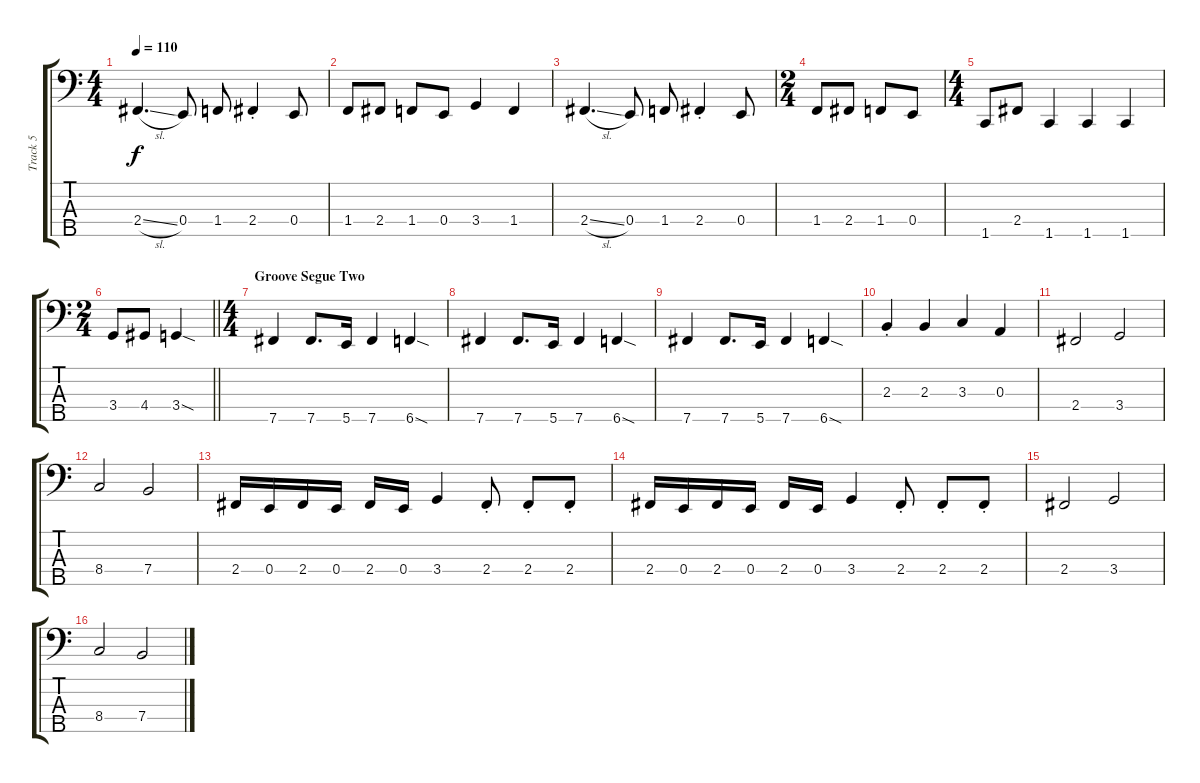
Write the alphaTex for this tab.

\track ("Track 5" "Track 5") {instrument electricbassfinger}
\staff {score tabs}
\tuning (G2 D2 A1 E1 B0) {hide}
\ts (4 4)
\tempo 110
\clef f4
\ks c
2.4{sl}.4{d dy f} 0.4.8 1.4.8 2.4{st}.4 0.4.8 |
1.4.8 2.4.8 1.4.8 0.4.8 3.4.4 1.4.4 |
2.4{sl}.4{d} 0.4.8 1.4.8 2.4{st}.4 0.4.8 |
\ts (2 4)
1.4.8 2.4.8 1.4.8 0.4.8 |
\ts (4 4)
1.5.8 2.4.8 1.5.4 1.5.4 1.5.4 |
\ts (2 4)
\barLineRight lightlight
3.4.8 4.4.8 3.4{sod}.4 |
\ts (4 4)
\section ("" "Groove Segue Two")
7.5.4 7.5.8{d} 5.5.16 7.5.4 6.5{sod}.4 |
7.5.4 7.5.8{d} 5.5.16 7.5.4 6.5{sod}.4 |
7.5.4 7.5.8{d} 5.5.16 7.5.4 6.5{sod}.4 |
2.3{st}.4 2.3.4 3.3.4 0.3.4 |
2.4.2 3.4.2 |
8.4.2 7.4.2 |
2.4.16 0.4.16 2.4.16 0.4.16 2.4.16 0.4.16 3.4.4 2.4{st}.8 2.4{st}.8 2.4{st}.8 |
2.4.16 0.4.16 2.4.16 0.4.16 2.4.16 0.4.16 3.4.4 2.4{st}.8 2.4{st}.8 2.4{st}.8 |
2.4.2 3.4.2 |
8.4.2 7.4.2
